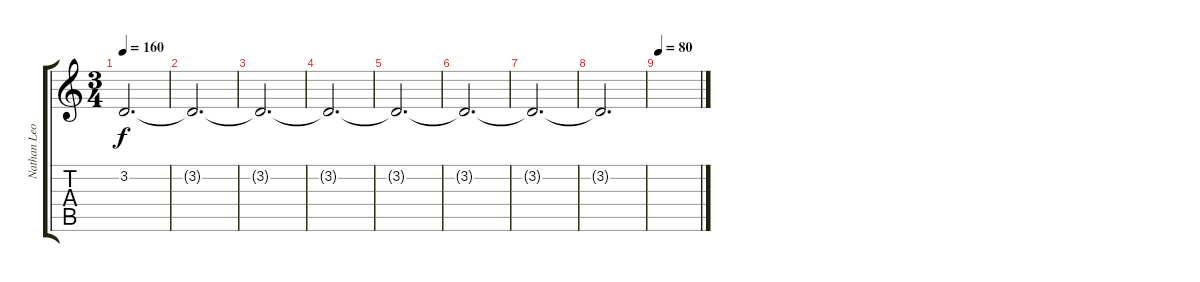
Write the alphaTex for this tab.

\track ("Nathan Leone" "Nathan Leo") {instrument violin}
\staff {score tabs}
\tuning (E4 B3 G3 D3 A2 D2) {hide}
\ts (3 4)
\tempo 160
\clef g2
\ks c
3.2.2{d dy f volume 0} |
3.2{t}.2{d} |
3.2{t}.2{d} |
3.2{t}.2{d} |
3.2{t}.2{d} |
3.2{t}.2{d} |
3.2{t}.2{d} |
3.2{t}.2{d} |
\tempo 80
